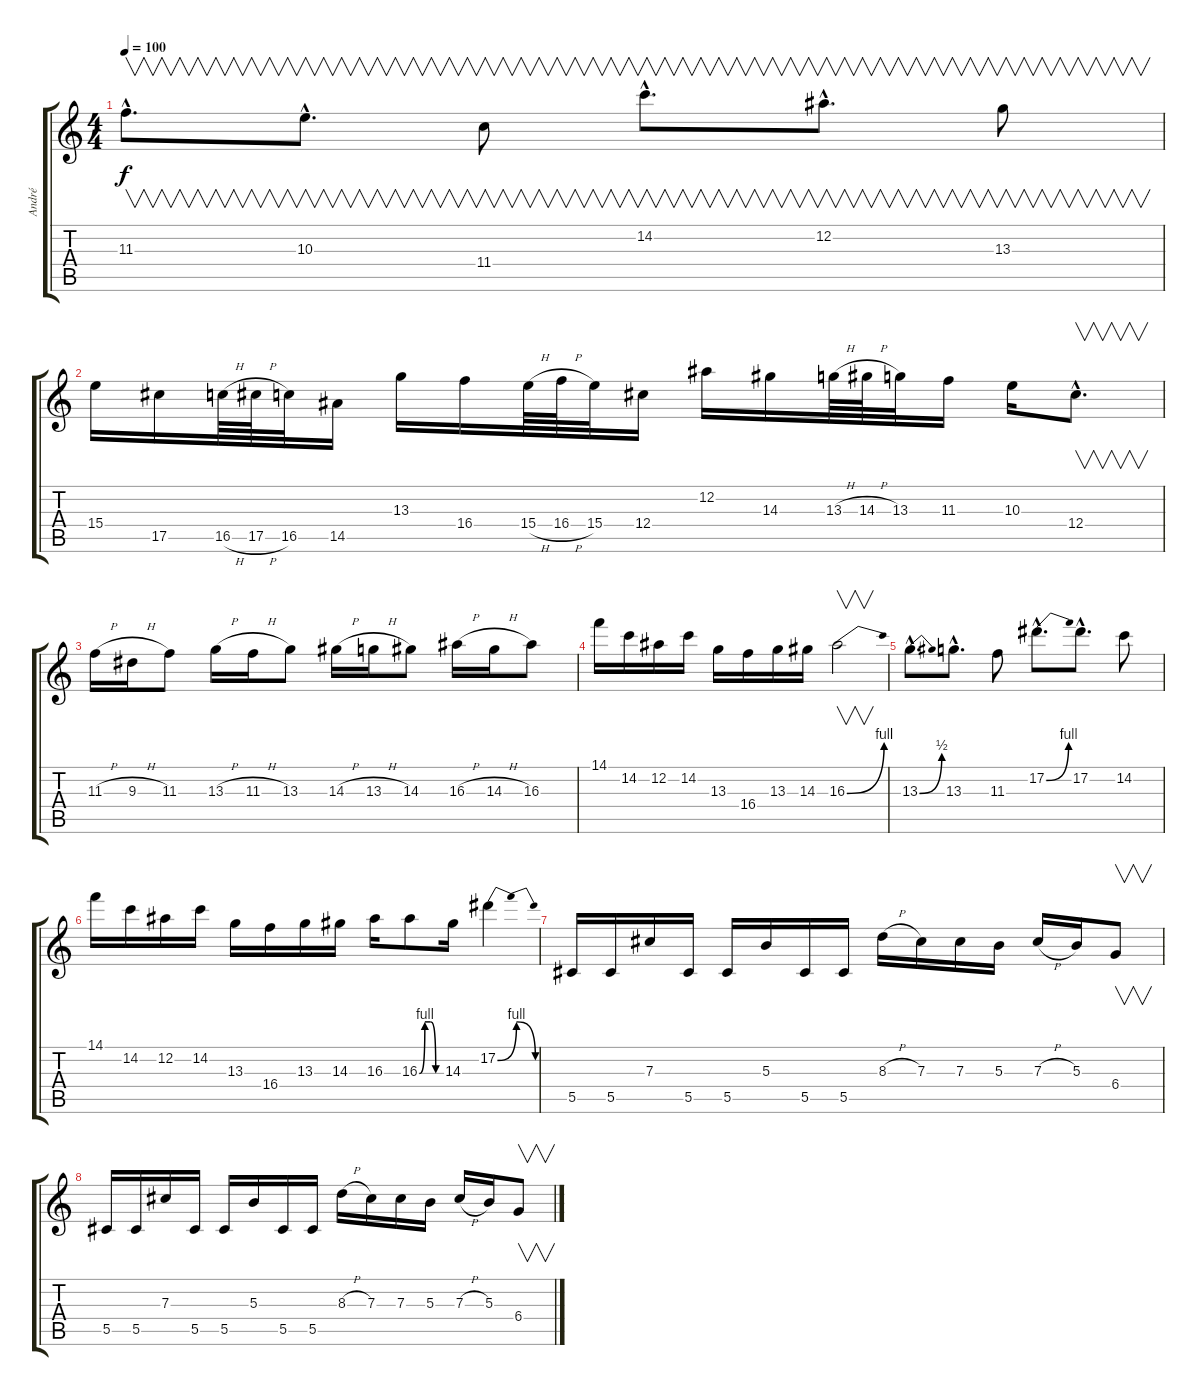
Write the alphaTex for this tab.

\track ("André" "André") {instrument distortionguitar}
\staff {score tabs}
\tuning (Eb4 Bb3 Gb3 Db3 Ab2 Eb2) {hide}
\ts (4 4)
\tempo 100
\clef g2
\ks c
11.3{hac}.8{v d dy f} 10.3{hac}.8{v d} 11.4.8{v} 14.2{hac}.8{v d} 12.2{hac}.8{v d} 13.3.8{v} |
15.4.16 17.5.16 16.5{h}.64 17.5{h}.64 16.5.32 14.5.16 13.3.16 16.4.16 15.4{h}.64 16.4{h}.64 15.4.32 12.4.16 12.2.16 14.3.16 13.3{h}.64 14.3{h}.64 13.3.32 11.3.16 10.3.16 12.4{hac}.8{v d} |
11.3{h}.16 9.3{h}.16 11.3.8 13.3{h}.16 11.3{h}.16 13.3.8 14.3{h}.16 13.3{h}.16 14.3.8 16.3{h}.16 14.3{h}.16 16.3.8 |
14.1.16 14.2.16 12.2.16 14.2.16 13.3.16 16.4.16 13.3.16 14.3.16 16.3{be (bend 0 0 60 4)}.2{v} |
13.3{be (bend 0 0 60 2) hac}.8{d} 13.3{hac}.8{d} 11.3.8 17.2{be (bend 0 0 60 4) hac}.8{d} 17.2{hac}.8{d} 14.2.8 |
14.1.16 14.2.16 12.2.16 14.2.16 13.3.16 16.4.16 13.3.16 14.3.16 16.3.16 16.3{be (custom 0 0 15 4 30 4 45 0 60 0)}.8 14.3.16 17.2{be (bendrelease 0 0 30 4 55 4 60 0)}.4 |
5.5.16 5.5.16 7.3.16 5.5.16 5.5.16 5.3.16 5.5.16 5.5.16 8.3{h}.16 7.3.16 7.3.16 5.3.16 7.3{h}.16 5.3.16 6.4.8{v} |
5.5.16 5.5.16 7.3.16 5.5.16 5.5.16 5.3.16 5.5.16 5.5.16 8.3{h}.16 7.3.16 7.3.16 5.3.16 7.3{h}.16 5.3.16 6.4.8{v}
